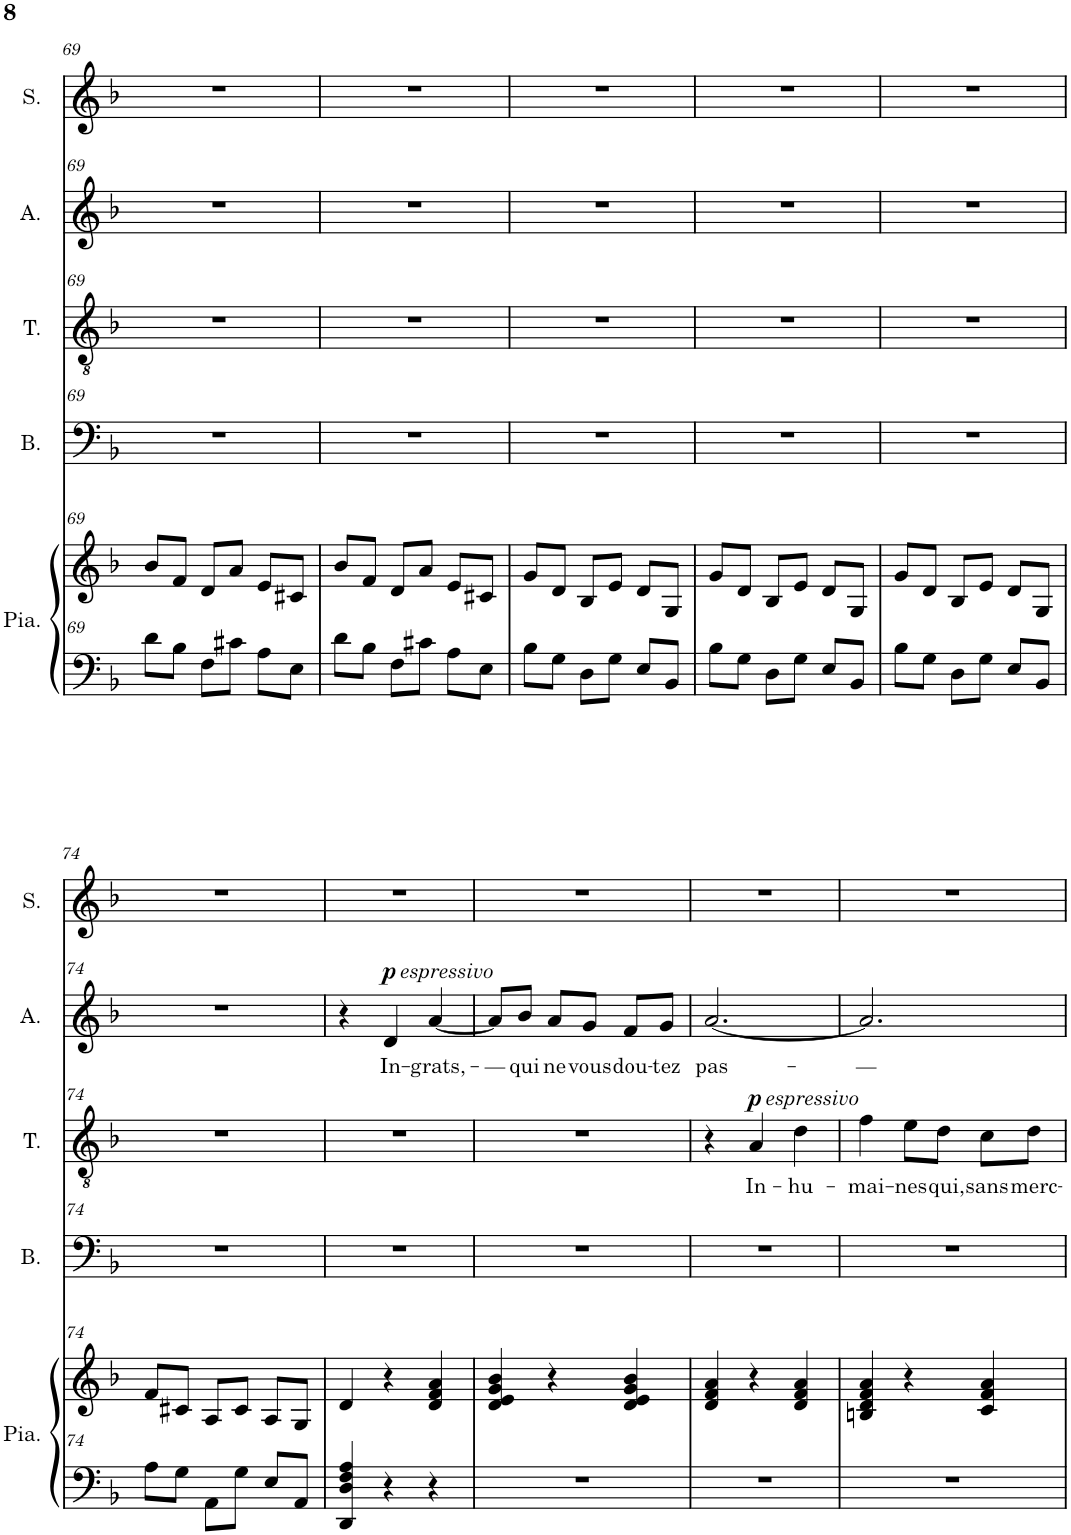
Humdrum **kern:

**kern	**kern	**kern	**kern	**text	**dynam	**kern	**text	**dynam	**kern
*part5	*part5	*part4	*part3	*part3	*part3	*part2	*part2	*part2	*part1
*staff6	*staff5	*staff4	*staff3	*staff3	*staff3	*staff2	*staff2	*staff2	*staff1
*I"Piano	*	*I"Basse	*I"Ténor	*	*	*I"Alto	*	*	*I"Soprano
*I'Pia.	*	*I'B.	*I'T.	*	*	*I'A.	*	*	*I'S.
!!LO:PB:g=z
*clefF4	*clefG2	*clefF4	*clefGv2	*	*	*clefG2	*	*	*clefG2
*k[b-]	*k[b-]	*k[b-]	*k[b-]	*	*	*k[b-]	*	*	*k[b-]
*M3/4	*M3/4	*M3/4	*M3/4	*	*	*M3/4	*	*	*M3/4
=69	=69	=69	=69	=69	=69	=69	=69	=69	=69
8d\L	8b-/L	2.r	2.r	.	.	2.r	.	.	2.r
8B-\J	8f/J	.	.	.	.	.	.	.	.
8F\L	8d/L	.	.	.	.	.	.	.	.
8c#X\J	8a/J	.	.	.	.	.	.	.	.
8A\L	8e/L	.	.	.	.	.	.	.	.
8E\J	8c#X/J	.	.	.	.	.	.	.	.
=70	=70	=70	=70	=70	=70	=70	=70	=70	=70
8d\L	8b-/L	2.r	2.r	.	.	2.r	.	.	2.r
8B-\J	8f/J	.	.	.	.	.	.	.	.
8F\L	8d/L	.	.	.	.	.	.	.	.
8c#X\J	8a/J	.	.	.	.	.	.	.	.
8A\L	8e/L	.	.	.	.	.	.	.	.
8E\J	8c#X/J	.	.	.	.	.	.	.	.
=71	=71	=71	=71	=71	=71	=71	=71	=71	=71
8B-\L	8g/L	2.r	2.r	.	.	2.r	.	.	2.r
8G\J	8d/J	.	.	.	.	.	.	.	.
8D\L	8B-/L	.	.	.	.	.	.	.	.
8G\J	8e/J	.	.	.	.	.	.	.	.
8E/L	8d/L	.	.	.	.	.	.	.	.
8BB-/J	8G/J	.	.	.	.	.	.	.	.
=72	=72	=72	=72	=72	=72	=72	=72	=72	=72
8B-\L	8g/L	2.r	2.r	.	.	2.r	.	.	2.r
8G\J	8d/J	.	.	.	.	.	.	.	.
8D\L	8B-/L	.	.	.	.	.	.	.	.
8G\J	8e/J	.	.	.	.	.	.	.	.
8E/L	8d/L	.	.	.	.	.	.	.	.
8BB-/J	8G/J	.	.	.	.	.	.	.	.
=73	=73	=73	=73	=73	=73	=73	=73	=73	=73
8B-\L	8g/L	2.r	2.r	.	.	2.r	.	.	2.r
8G\J	8d/J	.	.	.	.	.	.	.	.
8D\L	8B-/L	.	.	.	.	.	.	.	.
8G\J	8e/J	.	.	.	.	.	.	.	.
8E/L	8d/L	.	.	.	.	.	.	.	.
8BB-/J	8G/J	.	.	.	.	.	.	.	.
!!LO:LB:g=z
=74	=74	=74	=74	=74	=74	=74	=74	=74	=74
8A\L	8f/L	2.r	2.r	.	.	2.r	.	.	2.r
8G\J	8c#X/J	.	.	.	.	.	.	.	.
8AA\L	8A/L	.	.	.	.	.	.	.	.
8G\J	8c#/J	.	.	.	.	.	.	.	.
8E/L	8A/L	.	.	.	.	.	.	.	.
8AA/J	8G/J	.	.	.	.	.	.	.	.
=75	=75	=75	=75	=75	=75	=75	=75	=75	=75
4DD/ 4D/ 4F/ 4A/	4d/	2.r	2.r	.	.	4r	.	.	2.r
!	!	!	!	!	!	!LO:TX:a:i:t=espressivo	!	!	!
!	!	!	!	!	!	!	!LO:LY:b	!LO:DY:a	!
4r	4r	.	.	.	.	4d/	In-	p	.
!	!	!	!	!	!	!	!LO:LY:b	!	!
4r	4d/ 4f/ 4a/	.	.	.	.	[4a/	-grats,-	.	.
=76	=76	=76	=76	=76	=76	=76	=76	=76	=76
!	!	!	!	!	!	!	!LO:LY:b	!	!
2.r	4d/ 4e/ 4g/ 4b-/	2.r	2.r	.	.	8a/L]	-—	.	2.r
!	!	!	!	!	!	!	!LO:LY:b	!	!
.	.	.	.	.	.	8b-/J	qui	.	.
!	!	!	!	!	!	!	!LO:LY:b	!	!
.	4r	.	.	.	.	8a/L	ne	.	.
!	!	!	!	!	!	!	!LO:LY:b	!	!
.	.	.	.	.	.	8g/J	vous	.	.
!	!	!	!	!	!	!	!LO:LY:b	!	!
.	4d/ 4e/ 4g/ 4b-/	.	.	.	.	8f/L	dou-	.	.
!	!	!	!	!	!	!	!LO:LY:b	!	!
.	.	.	.	.	.	8g/J	-tez	.	.
=77	=77	=77	=77	=77	=77	=77	=77	=77	=77
!	!	!	!	!	!	!	!LO:LY:b	!	!
2.r	4d/ 4f/ 4a/	2.r	4r	.	.	[2.a/	pas-	.	2.r
!	!	!	!LO:TX:a:i:t=espressivo	!	!	!	!	!	!
!	!	!	!	!LO:LY:b	!LO:DY:a	!	!	!	!
.	4r	.	4A/	In-	p	.	.	.	.
!	!	!	!	!LO:LY:b	!	!	!	!	!
.	4d/ 4f/ 4a/	.	4d\	-hu-	.	.	.	.	.
=78	=78	=78	=78	=78	=78	=78	=78	=78	=78
!	!	!	!	!LO:LY:b	!	!	!LO:LY:b	!	!
2.r	4Bn/ 4d/ 4f/ 4a/	2.r	4f\	-mai-	.	2.a/]	-—	.	2.r
!	!	!	!	!LO:LY:b	!	!	!	!	!
.	4r	.	8e\L	-nes	.	.	.	.	.
!	!	!	!	!LO:LY:b	!	!	!	!	!
.	.	.	8d\J	qui,	.	.	.	.	.
!	!	!	!	!LO:LY:b	!	!	!	!	!
.	4c/ 4f/ 4a/	.	8c\L	sans	.	.	.	.	.
!	!	!	!	!LO:LY:b	!	!	!	!	!
.	.	.	8d\J	merc-	.	.	.	.	.
=	=	=	=	=	=	=	=	=	=
*-	*-	*-	*-	*-	*-	*-	*-	*-	*-
